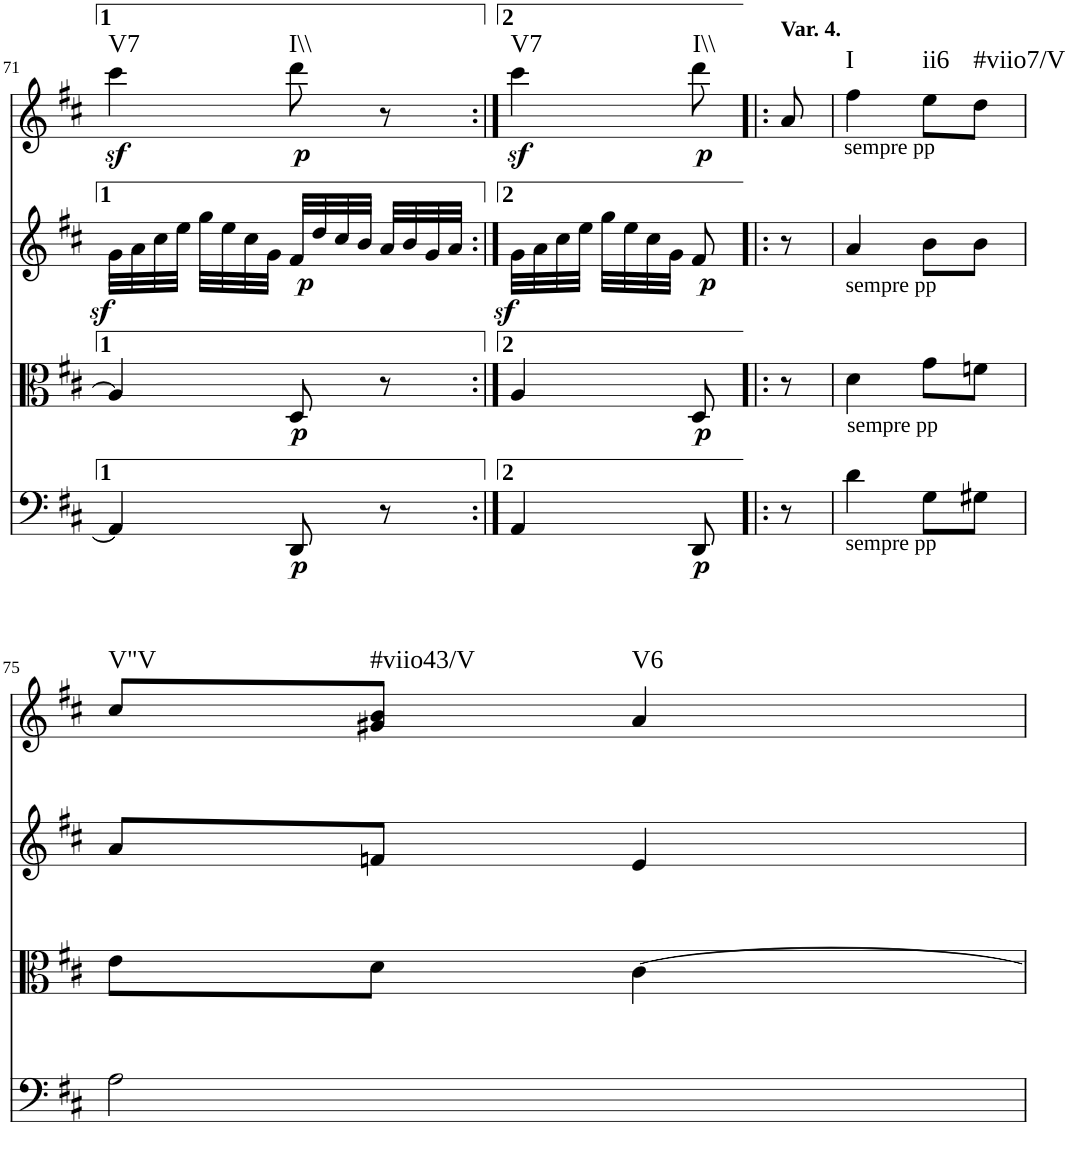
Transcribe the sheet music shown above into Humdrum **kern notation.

**kern	**dynam	**kern	**dynam	**kern	**dynam	**kern	**dynam	**harte
*part4	*part4	*part3	*part3	*part2	*part2	*part1	*part1	*part1
*staff4	*staff4	*staff3	*staff3	*staff2	*staff2	*staff1	*staff1	*
*I"Violoncello	*	*I"Viola	*	*I"Violin 2	*	*I"Violin 1	*	*
*I'Vc	*	*I'Vla	*	*I'Vln	*	*I'Vln	*	*
!!LO:PB:g=z
*clefF4	*	*clefC3	*	*clefG2	*	*clefG2	*	*
*k[f#c#]	*	*k[f#c#]	*	*k[f#c#]	*	*k[f#c#]	*	*
*D:	*	*D:	*	*D:	*	*D:	*	*
*M2/4	*	*M2/4	*	*M2/4	*	*M2/4	*	*
=71	=71	=71	=71	=71	=71	=71	=71	=71
!	!	!	!	!	!	!	!LO:DY:b	!LO:H:kt=V7
4AA/]	.	4A/]	.	32gz<\LLL	.	4ccc#\	sf	N
.	.	.	.	32a\	.	.	.	.
.	.	.	.	32cc#\	.	.	.	.
.	.	.	.	32ee\JJJ	.	.	.	.
.	.	.	.	32gg\LLL	.	.	.	.
.	.	.	.	32ee\	.	.	.	.
.	.	.	.	32cc#\	.	.	.	.
.	.	.	.	32g\JJJ	.	.	.	.
!	!LO:DY:b	!	!LO:DY:b	!	!LO:DY:b	!	!LO:DY:b	!LO:H:kt=I\\
8DD/	p	8D/	p	32f#/LLL	p	8ddd\	p	N
.	.	.	.	32dd/	.	.	.	.
.	.	.	.	32cc#/	.	.	.	.
.	.	.	.	32b/JJJ	.	.	.	.
8r	.	8r	.	32a/LLL	.	8r	.	.
.	.	.	.	32b/	.	.	.	.
.	.	.	.	32g/	.	.	.	.
.	.	.	.	32a/JJJ	.	.	.	.
=72:|!	=72:|!	=72:|!	=72:|!	=72:|!	=72:|!	=72:|!	=72:|!	=72:|!
!	!	!	!	!	!	!	!LO:DY:b	!LO:H:kt=V7
4AA/	.	4A/	.	32gz<\LLL	.	4ccc#\	sf	N
.	.	.	.	32a\	.	.	.	.
.	.	.	.	32cc#\	.	.	.	.
.	.	.	.	32ee\JJJ	.	.	.	.
.	.	.	.	32gg\LLL	.	.	.	.
.	.	.	.	32ee\	.	.	.	.
.	.	.	.	32cc#\	.	.	.	.
.	.	.	.	32g\JJJ	.	.	.	.
!	!LO:DY:b	!	!LO:DY:b	!	!LO:DY:b	!	!LO:DY:b	!LO:H:kt=I\\
8DD/	p	8D/	p	8f#/	p	8ddd\	p	N
=73!|:	=73!|:	=73!|:	=73!|:	=73!|:	=73!|:	=73!|:	=73!|:	=73!|:
!	!	!	!	!	!	!LO:TX:a:B:t=Var. 4.	!	!
8r	.	8r	.	8r	.	8a/	.	.
=74	=74	=74	=74	=74	=74	=74	=74	=74
!	!	!	!	!	!	!LO:TX:b:t=sempre pp	!	!
!	!	!	!	!LO:TX:b:t=sempre pp	!	!	!	!
!	!	!LO:TX:b:t=sempre pp	!	!	!	!	!	!
!LO:TX:b:t=sempre pp	!	!	!	!	!	!	!	!LO:H:kt=I
4d\	.	4d\	.	4a/	.	4ff#\	.	N
!	!	!	!	!	!	!	!	!LO:H:kt=ii6
8G\L	.	8g\L	.	8b\L	.	8ee\L	.	N
!	!	!	!	!	!	!	!	!LO:H:kt=#viio7/V
8G#X\J	.	8fn\J	.	8b\J	.	8dd\J	.	N
!!LO:LB:g=z
=75	=75	=75	=75	=75	=75	=75	=75	=75
!	!	!	!	!	!	!	!	!LO:H:kt=V"V
2A\	.	8e\L	.	8a/L	.	8cc#/L	.	N
!	!	!	!	!	!	!	!	!LO:H:kt=#viio43/V
.	.	8d\J	.	8fn/J	.	8g#X/ 8b/J	.	N
!	!	!	!	!	!	!	!	!LO:H:kt=V6
.	.	[4c#\	.	4e/	.	4a/	.	N
=	=	=	=	=	=	=	=	=
*-	*-	*-	*-	*-	*-	*-	*-	*-
